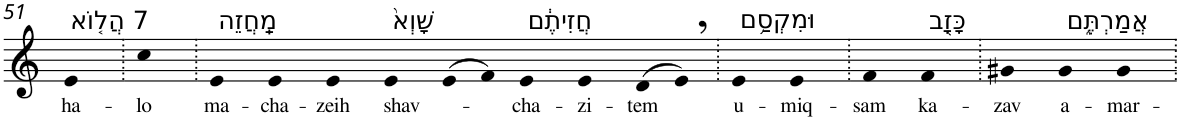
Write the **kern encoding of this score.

**kern	**text
*part1	*part1
*staff1	*staff1
*I"Piano	*
*I'Pno	*
!!LO:PB:g=z
*clefG2	*
*k[]	*
=51	=51
!LO:TX:a:t=7 הֲל֤וֹא	!
!	!LO:LY:b
4e	ha-
=52.	=52.
!	!LO:LY:b
4cc	-lo
=53.	=53.
!LO:TX:a:t=מַֽחֲזֵה	!
!	!LO:LY:b
4e	ma-
!	!LO:LY:b
4e	-cha-
!	!LO:LY:b
4e	-zeih
!LO:TX:a:t=שָׁוְא֙	!
!	!LO:LY:b
4e	shav-
(>8e	.
8f)	.
!LO:TX:a:t=חֲזִיתֶ֔ם	!
!	!LO:LY:b
4e	cha-
!	!LO:LY:b
4e	-zi-
!	!LO:LY:b
(>8d	-tem
8e,)	.
=54.	=54.
!LO:TX:a:t=וּמִקְסַ֥ם	!
!	!LO:LY:b
4e	u-
!	!LO:LY:b
4e	-miq-
=55.	=55.
!	!LO:LY:b
4f	-sam
!LO:TX:a:t=כָּזָ֖ב	!
!	!LO:LY:b
4f	ka-
=56.	=56.
!	!LO:LY:b
4g#X	-zav
!LO:TX:a:t=אֲמַרְתֶּ֑ם	!
!	!LO:LY:b
4g#	a-
!	!LO:LY:b
4g#	-mar-
=.	=.
*-	*-
